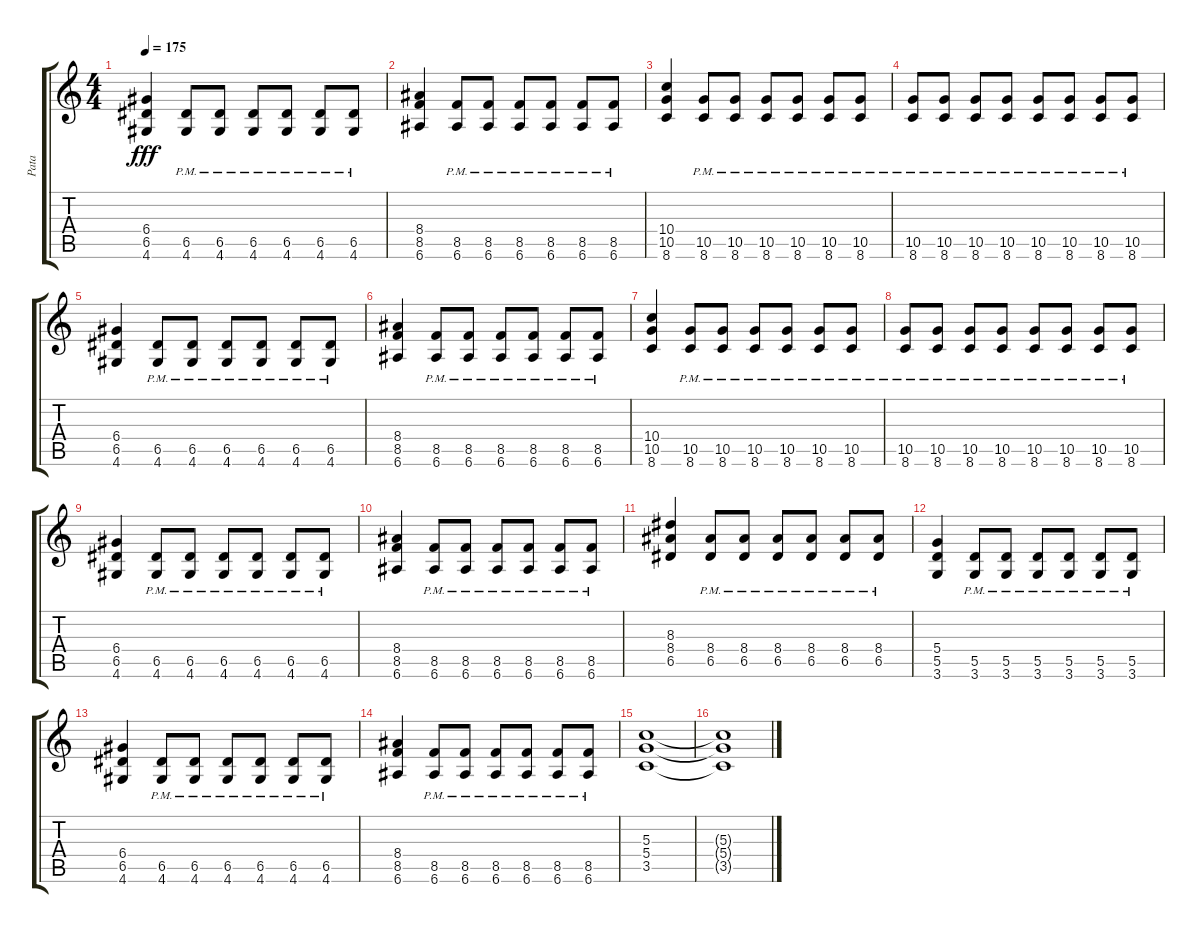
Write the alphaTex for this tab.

\track ("Pata" "Pata") {instrument distortionguitar}
\staff {score tabs}
\tuning (E4 B3 G3 D3 A2 E2) {hide}
\ts (4 4)
\tempo 175
\clef g2
\ks c
(6.4 6.5 4.6).4{dy fff} (6.5{pm} 4.6{pm}).8 (6.5{pm} 4.6{pm}).8 (6.5{pm} 4.6{pm}).8 (6.5{pm} 4.6{pm}).8 (6.5{pm} 4.6{pm}).8 (6.5{pm} 4.6{pm}).8 |
(8.4 8.5 6.6).4 (8.5{pm} 6.6{pm}).8 (8.5{pm} 6.6{pm}).8 (8.5{pm} 6.6{pm}).8 (8.5{pm} 6.6{pm}).8 (8.5{pm} 6.6{pm}).8 (8.5{pm} 6.6{pm}).8 |
(10.4 10.5 8.6).4 (10.5{pm} 8.6{pm}).8 (10.5{pm} 8.6{pm}).8 (10.5{pm} 8.6{pm}).8 (10.5{pm} 8.6{pm}).8 (10.5{pm} 8.6{pm}).8 (10.5{pm} 8.6{pm}).8 |
(10.5{pm} 8.6{pm}).8 (10.5{pm} 8.6{pm}).8 (10.5{pm} 8.6{pm}).8 (10.5{pm} 8.6{pm}).8 (10.5{pm} 8.6{pm}).8 (10.5{pm} 8.6{pm}).8 (10.5{pm} 8.6{pm}).8 (10.5{pm} 8.6{pm}).8 |
(6.4 6.5 4.6).4 (6.5{pm} 4.6{pm}).8 (6.5{pm} 4.6{pm}).8 (6.5{pm} 4.6{pm}).8 (6.5{pm} 4.6{pm}).8 (6.5{pm} 4.6{pm}).8 (6.5{pm} 4.6{pm}).8 |
(8.4 8.5 6.6).4 (8.5{pm} 6.6{pm}).8 (8.5{pm} 6.6{pm}).8 (8.5{pm} 6.6{pm}).8 (8.5{pm} 6.6{pm}).8 (8.5{pm} 6.6{pm}).8 (8.5{pm} 6.6{pm}).8 |
(10.4 10.5 8.6).4 (10.5{pm} 8.6{pm}).8 (10.5{pm} 8.6{pm}).8 (10.5{pm} 8.6{pm}).8 (10.5{pm} 8.6{pm}).8 (10.5{pm} 8.6{pm}).8 (10.5{pm} 8.6{pm}).8 |
(10.5{pm} 8.6{pm}).8 (10.5{pm} 8.6{pm}).8 (10.5{pm} 8.6{pm}).8 (10.5{pm} 8.6{pm}).8 (10.5{pm} 8.6{pm}).8 (10.5{pm} 8.6{pm}).8 (10.5{pm} 8.6{pm}).8 (10.5{pm} 8.6{pm}).8 |
(6.4 6.5 4.6).4 (6.5{pm} 4.6{pm}).8 (6.5{pm} 4.6{pm}).8 (6.5{pm} 4.6{pm}).8 (6.5{pm} 4.6{pm}).8 (6.5{pm} 4.6{pm}).8 (6.5{pm} 4.6{pm}).8 |
(8.4 8.5 6.6).4 (8.5{pm} 6.6{pm}).8 (8.5{pm} 6.6{pm}).8 (8.5{pm} 6.6{pm}).8 (8.5{pm} 6.6{pm}).8 (8.5{pm} 6.6{pm}).8 (8.5{pm} 6.6{pm}).8 |
(8.3 8.4 6.5).4 (8.4{pm} 6.5{pm}).8 (8.4{pm} 6.5{pm}).8 (8.4{pm} 6.5{pm}).8 (8.4{pm} 6.5{pm}).8 (8.4{pm} 6.5{pm}).8 (8.4{pm} 6.5{pm}).8 |
(5.4 5.5 3.6).4 (5.5{pm} 3.6{pm}).8 (5.5{pm} 3.6{pm}).8 (5.5{pm} 3.6{pm}).8 (5.5{pm} 3.6{pm}).8 (5.5{pm} 3.6{pm}).8 (5.5{pm} 3.6{pm}).8 |
(6.4 6.5 4.6).4 (6.5{pm} 4.6{pm}).8 (6.5{pm} 4.6{pm}).8 (6.5{pm} 4.6{pm}).8 (6.5{pm} 4.6{pm}).8 (6.5{pm} 4.6{pm}).8 (6.5{pm} 4.6{pm}).8 |
(8.4 8.5 6.6).4 (8.5{pm} 6.6{pm}).8 (8.5{pm} 6.6{pm}).8 (8.5{pm} 6.6{pm}).8 (8.5{pm} 6.6{pm}).8 (8.5{pm} 6.6{pm}).8 (8.5{pm} 6.6{pm}).8 |
(5.3 5.4 3.5).1 |
(5.3{t} 5.4{t} 3.5{t}).1
